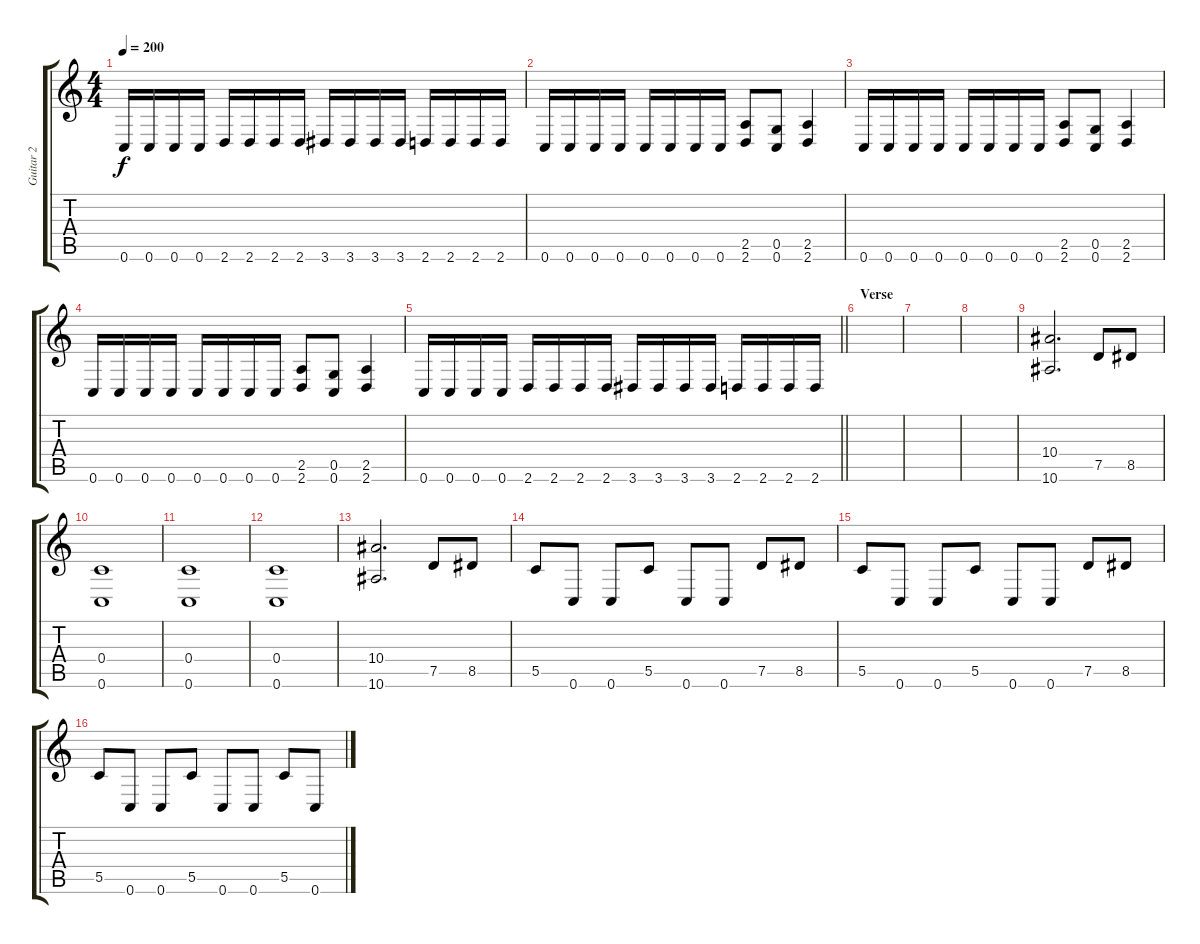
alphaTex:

\track ("Guitar 2" "Guitar 2") {instrument distortionguitar}
\staff {score tabs}
\tuning (D4 A3 F3 C3 G2 C2) {hide}
\ts (4 4)
\tempo 200
\clef g2
\ks c
0.6.16{dy f} 0.6.16 0.6.16 0.6.16 2.6.16 2.6.16 2.6.16 2.6.16 3.6.16 3.6.16 3.6.16 3.6.16 2.6.16 2.6.16 2.6.16 2.6.16 |
0.6.16 0.6.16 0.6.16 0.6.16 0.6.16 0.6.16 0.6.16 0.6.16 (2.5 2.6).8 (0.5 0.6).8 (2.5 2.6).4 |
0.6.16 0.6.16 0.6.16 0.6.16 0.6.16 0.6.16 0.6.16 0.6.16 (2.5 2.6).8 (0.5 0.6).8 (2.5 2.6).4 |
0.6.16 0.6.16 0.6.16 0.6.16 0.6.16 0.6.16 0.6.16 0.6.16 (2.5 2.6).8 (0.5 0.6).8 (2.5 2.6).4 |
\barLineRight lightlight
0.6.16 0.6.16 0.6.16 0.6.16 2.6.16 2.6.16 2.6.16 2.6.16 3.6.16 3.6.16 3.6.16 3.6.16 2.6.16 2.6.16 2.6.16 2.6.16 |
\section ("" "Verse")
|
|
|
(10.4 10.6).2{d} 7.5.8 8.5.8 |
(0.4 0.6).1 |
(0.4 0.6).1 |
(0.4 0.6).1 |
(10.4 10.6).2{d} 7.5.8 8.5.8 |
5.5.8 0.6.8 0.6.8 5.5.8 0.6.8 0.6.8 7.5.8 8.5.8 |
5.5.8 0.6.8 0.6.8 5.5.8 0.6.8 0.6.8 7.5.8 8.5.8 |
5.5.8 0.6.8 0.6.8 5.5.8 0.6.8 0.6.8 5.5.8 0.6.8
